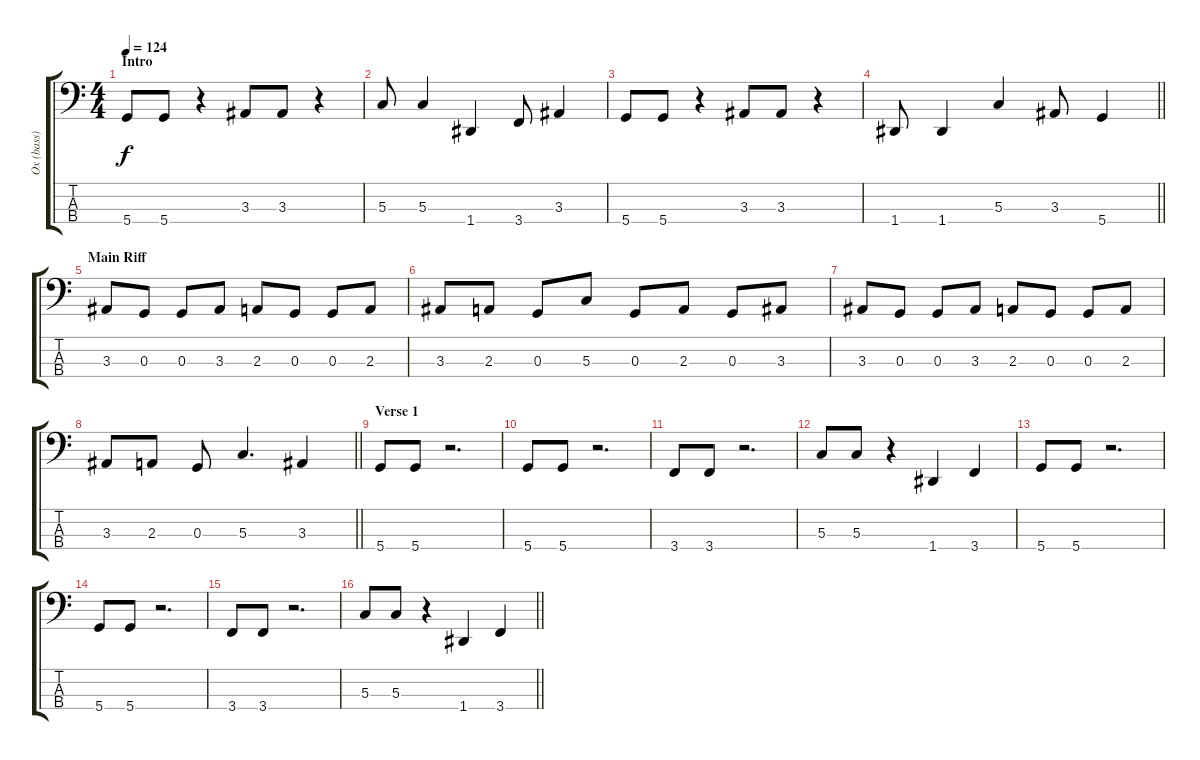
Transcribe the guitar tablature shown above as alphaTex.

\track ("Ox (bass)" "Ox (bass)") {instrument electricbasspick}
\staff {score tabs}
\tuning (F2 C2 G1 D1) {hide}
\ts (4 4)
\section ("" "Intro")
\tempo 124
\clef f4
\ks c
5.4.8{dy f instrument electricbasspick} 5.4.8 r.4 3.3.8 3.3.8 r.4 |
5.3.8 5.3.4 1.4.4 3.4.8 3.3.4 |
5.4.8 5.4.8 r.4 3.3.8 3.3.8 r.4 |
\barLineRight lightlight
1.4.8 1.4.4 5.3.4 3.3.8 5.4.4 |
\section ("" "Main Riff")
3.3.8 0.3.8 0.3.8 3.3.8 2.3.8 0.3.8 0.3.8 2.3.8 |
3.3.8 2.3.8 0.3.8 5.3.8 0.3.8 2.3.8 0.3.8 3.3.8 |
3.3.8 0.3.8 0.3.8 3.3.8 2.3.8 0.3.8 0.3.8 2.3.8 |
\barLineRight lightlight
3.3.8 2.3.8 0.3.8 5.3.4{d} 3.3.4 |
\section ("" "Verse 1")
5.4.8 5.4.8 r.2{d} |
5.4.8 5.4.8 r.2{d} |
3.4.8 3.4.8 r.2{d} |
5.3.8 5.3.8 r.4 1.4.4 3.4.4 |
5.4.8 5.4.8 r.2{d} |
5.4.8 5.4.8 r.2{d} |
3.4.8 3.4.8 r.2{d} |
\barLineRight lightlight
5.3.8 5.3.8 r.4 1.4.4 3.4.4
